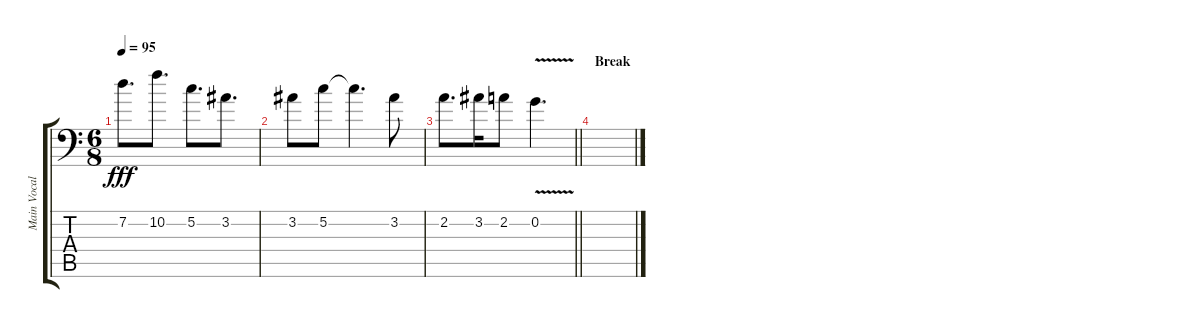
\track ("Main Vocal" "Main Vocal") {instrument electricbassfinger}
\staff {score tabs}
\tuning (C4 G3 Eb3 Bb2 F2 Bb1) {hide}
\ts (6 8)
\tempo 95
\clef f4
\ks c
7.2.8{d dy fff} 10.2.8{d} 5.2.8{d} 3.2.8{d} |
3.2.8 5.2.8 5.2{t}.4{d} 3.2.8 |
\barLineRight lightlight
2.2.8{d} 3.2.16 2.2.8 0.2{v}.4{d} |
\section ("" "Break")
